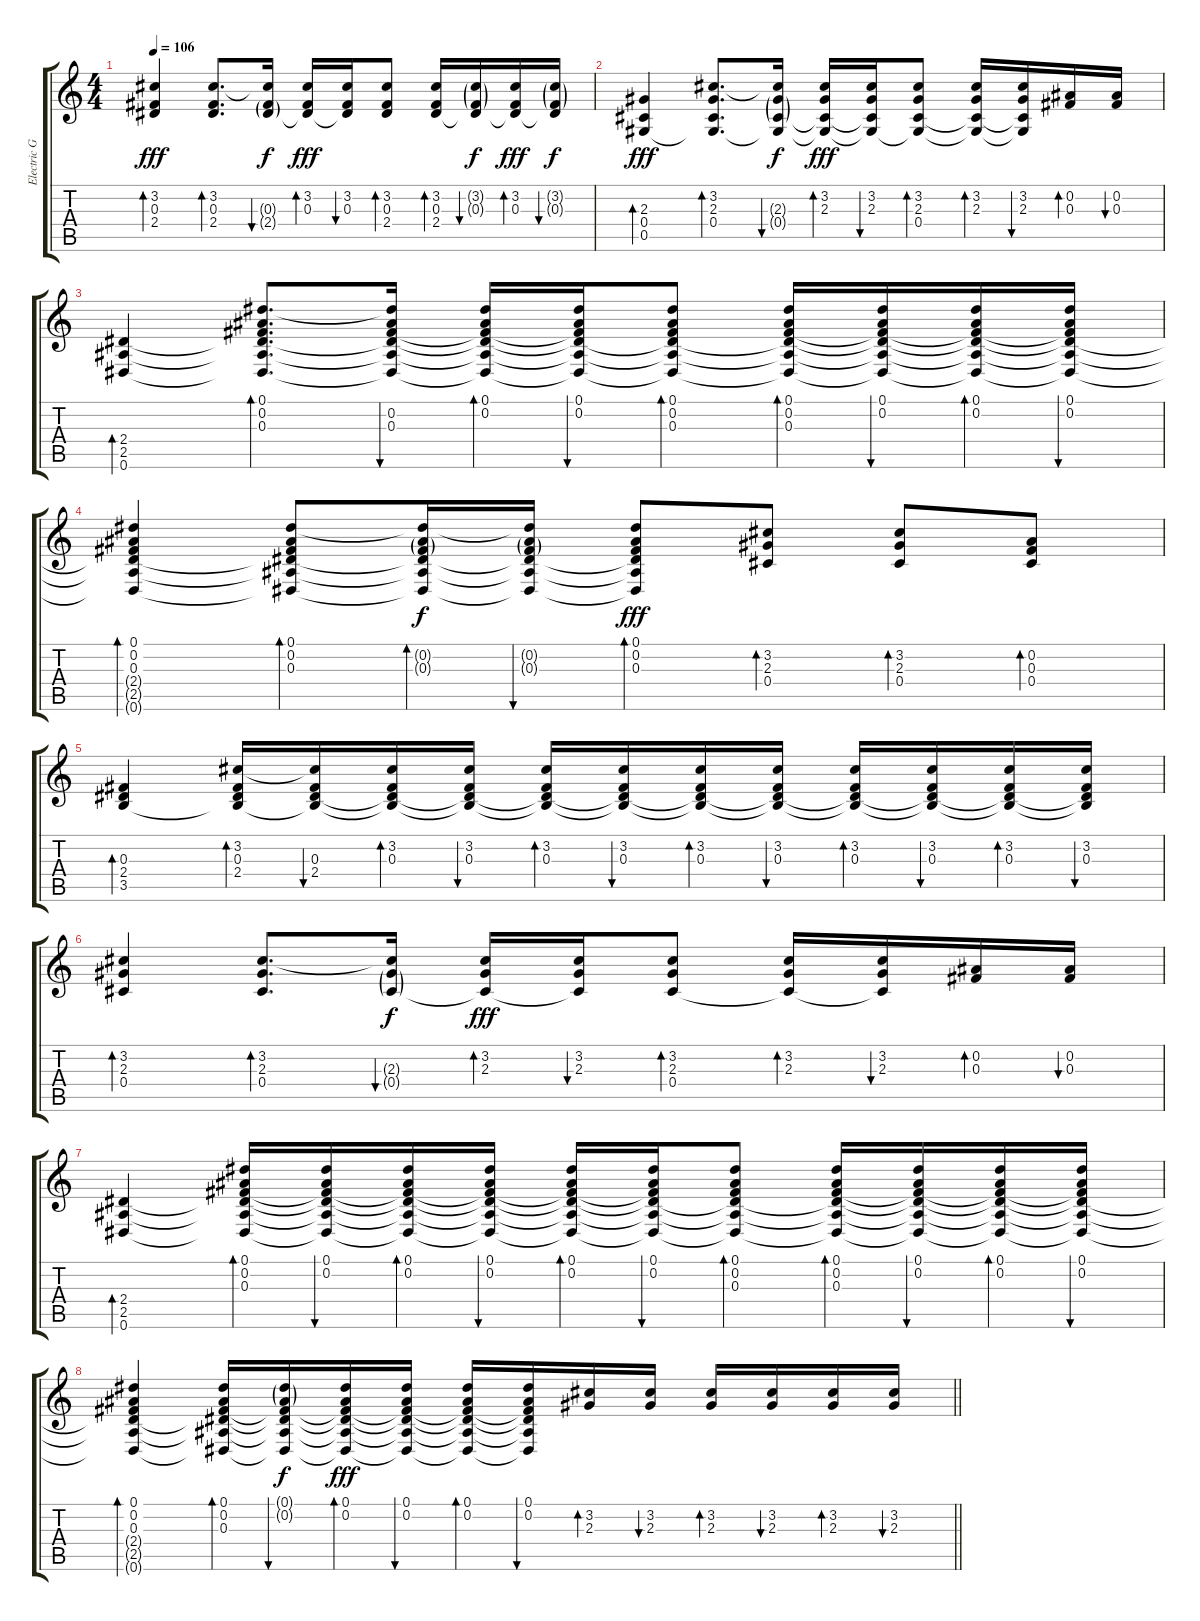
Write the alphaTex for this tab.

\track ("Electric Guitar R" "Electric G") {instrument electricguitarjazz}
\staff {score tabs}
\tuning (Eb4 Bb3 Gb3 Db3 Ab2 Eb2) {hide}
\ts (4 4)
\tempo 106
\clef g2
\ks c
(3.2 0.3 2.4).4{bd 60 dy fff} (3.2 0.3 2.4).8{d bd 60} (3.2{t} 0.3{g} 2.4{g}).16{bu 60 dy f} (3.2 0.3 2.4{t}).16{bd 60 dy fff} (3.2 0.3 2.4{t}).16{bu 60} (3.2 0.3 2.4).8{bd 60} (3.2 0.3 2.4).16{bd 60} (3.2{g} 0.3{g} 2.4{t}).16{bu 60 dy f} (3.2 0.3 2.4{t}).16{bd 60 dy fff} (3.2{g} 0.3{g} 2.4{t}).16{bu 60 dy f} |
(2.3 0.4 0.5).4{bd 60 dy fff} (3.2 2.3 0.4 0.5{t}).8{d bd 60} (3.2{t} 2.3{g} 0.4{g} 0.5{t}).16{bu 60 dy f} (3.2 2.3 0.4{t} 0.5{t}).16{bd 60 dy fff} (3.2 2.3 0.4{t} 0.5{t}).16{bu 60} (3.2 2.3 0.4 0.5{t}).8{bd 60} (3.2 2.3 0.4{t} 0.5{t}).16{bd 60} (3.2 2.3 0.4{t} 0.5{t}).16{bu 60} (0.2 0.3).16{bd 60} (0.2 0.3).16{bu 60} |
(2.4 2.5 0.6).4{bd 60} (0.1 0.2 0.3 2.4{t} 2.5{t} 0.6{t}).8{d bd 60} (0.1{t} 0.2 0.3 2.4{t} 2.5{t} 0.6{t}).16{bu 60} (0.1 0.2 0.3{t} 2.4{t} 2.5{t} 0.6{t}).16{bd 60} (0.1 0.2 0.3{t} 2.4{t} 2.5{t} 0.6{t}).16{bu 60} (0.1 0.2 0.3 2.4{t} 2.5{t} 0.6{t}).8{bd 60} (0.1 0.2 0.3 2.4{t} 2.5{t} 0.6{t}).16{bd 60} (0.1 0.2 0.3{t} 2.4{t} 2.5{t} 0.6{t}).16{bu 60} (0.1 0.2 0.3{t} 2.4{t} 2.5{t} 0.6{t}).16{bd 60} (0.1 0.2 0.3{t} 2.4{t} 2.5{t} 0.6{t}).16{bu 60} |
(0.1 0.2 0.3 2.4{t} 2.5{t} 0.6{t}).4{bd 60} (0.1 0.2 0.3 2.4{t} 2.5{t} 0.6{t}).8{bd 60} (0.1{t} 0.2{g} 0.3{g} 2.4{t} 2.5{t} 0.6{t}).16{bd 60 dy f} (0.1{t} 0.2{g} 0.3{g} 2.4{t} 2.5{t} 0.6{t}).16{bu 60} (0.1 0.2 0.3 2.4{t} 2.5{t} 0.6{t}).8{bd 60 dy fff} (3.2 2.3 0.4).8{bd 60} (3.2 2.3 0.4).8{bd 60} (0.2 0.3 0.4).8{bd 60} |
(0.3 2.4 3.5).4{bd 60} (3.2 0.3 2.4 3.5{t}).16{bd 60} (3.2{t} 0.3 2.4 3.5{t}).16{bu 60} (3.2 0.3 2.4{t} 3.5{t}).16{bd 60} (3.2 0.3 2.4{t} 3.5{t}).16{bu 60} (3.2 0.3 2.4{t} 3.5{t}).16{bd 60} (3.2 0.3 2.4{t} 3.5{t}).16{bu 60} (3.2 0.3 2.4{t} 3.5{t}).16{bd 60} (3.2 0.3 2.4{t} 3.5{t}).16{bu 60} (3.2 0.3 2.4{t} 3.5{t}).16{bd 60} (3.2 0.3 2.4{t} 3.5{t}).16{bu 60} (3.2 0.3 2.4{t} 3.5{t}).16{bd 60} (3.2 0.3 2.4{t} 3.5{t}).16{bu 60} |
(3.2 2.3 0.4).4{bd 60} (3.2 2.3 0.4).8{d bd 60} (3.2{t} 2.3{g} 0.4{g}).16{bu 60 dy f} (3.2 2.3 0.4{t}).16{bd 60 dy fff} (3.2 2.3 0.4{t}).16{bu 60} (3.2 2.3 0.4).8{bd 60} (3.2 2.3 0.4{t}).16{bd 60} (3.2 2.3 0.4{t}).16{bu 60} (0.2 0.3).16{bd 60} (0.2 0.3).16{bu 60} |
(2.4 2.5 0.6).4{bd 60} (0.1 0.2 0.3 2.4{t} 2.5{t} 0.6{t}).16{bd 60} (0.1 0.2 0.3{t} 2.4{t} 2.5{t} 0.6{t}).16{bu 60} (0.1 0.2 0.3{t} 2.4{t} 2.5{t} 0.6{t}).16{bd 60} (0.1 0.2 0.3{t} 2.4{t} 2.5{t} 0.6{t}).16{bu 60} (0.1 0.2 0.3{t} 2.4{t} 2.5{t} 0.6{t}).16{bd 60} (0.1 0.2 0.3{t} 2.4{t} 2.5{t} 0.6{t}).16{bu 60} (0.1 0.2 0.3 2.4{t} 2.5{t} 0.6{t}).8{bd 60} (0.1 0.2 0.3 2.4{t} 2.5{t} 0.6{t}).16{bd 60} (0.1 0.2 0.3{t} 2.4{t} 2.5{t} 0.6{t}).16{bu 60} (0.1 0.2 0.3{t} 2.4{t} 2.5{t} 0.6{t}).16{bd 60} (0.1 0.2 0.3{t} 2.4{t} 2.5{t} 0.6{t}).16{bu 60} |
\barLineRight lightlight
(0.1 0.2 0.3 2.4{t} 2.5{t} 0.6{t}).4{bd 60} (0.1 0.2 0.3 2.4{t} 2.5{t} 0.6{t}).16{bd 60} (0.1{g} 0.2{g} 0.3{t} 2.4{t} 2.5{t} 0.6{t}).16{bu 60 dy f} (0.1 0.2 0.3{t} 2.4{t} 2.5{t} 0.6{t}).16{bd 60 dy fff} (0.1 0.2 0.3{t} 2.4{t} 2.5{t} 0.6{t}).16{bu 60} (0.1 0.2 0.3{t} 2.4{t} 2.5{t} 0.6{t}).16{bd 60} (0.1 0.2 0.3{t} 2.4{t} 2.5{t} 0.6{t}).16{bu 60} (3.2 2.3).16{bd 60} (3.2 2.3).16{bu 60} (3.2 2.3).16{bd 60} (3.2 2.3).16{bu 60} (3.2 2.3).16{bd 60} (3.2 2.3).16{bu 60}
